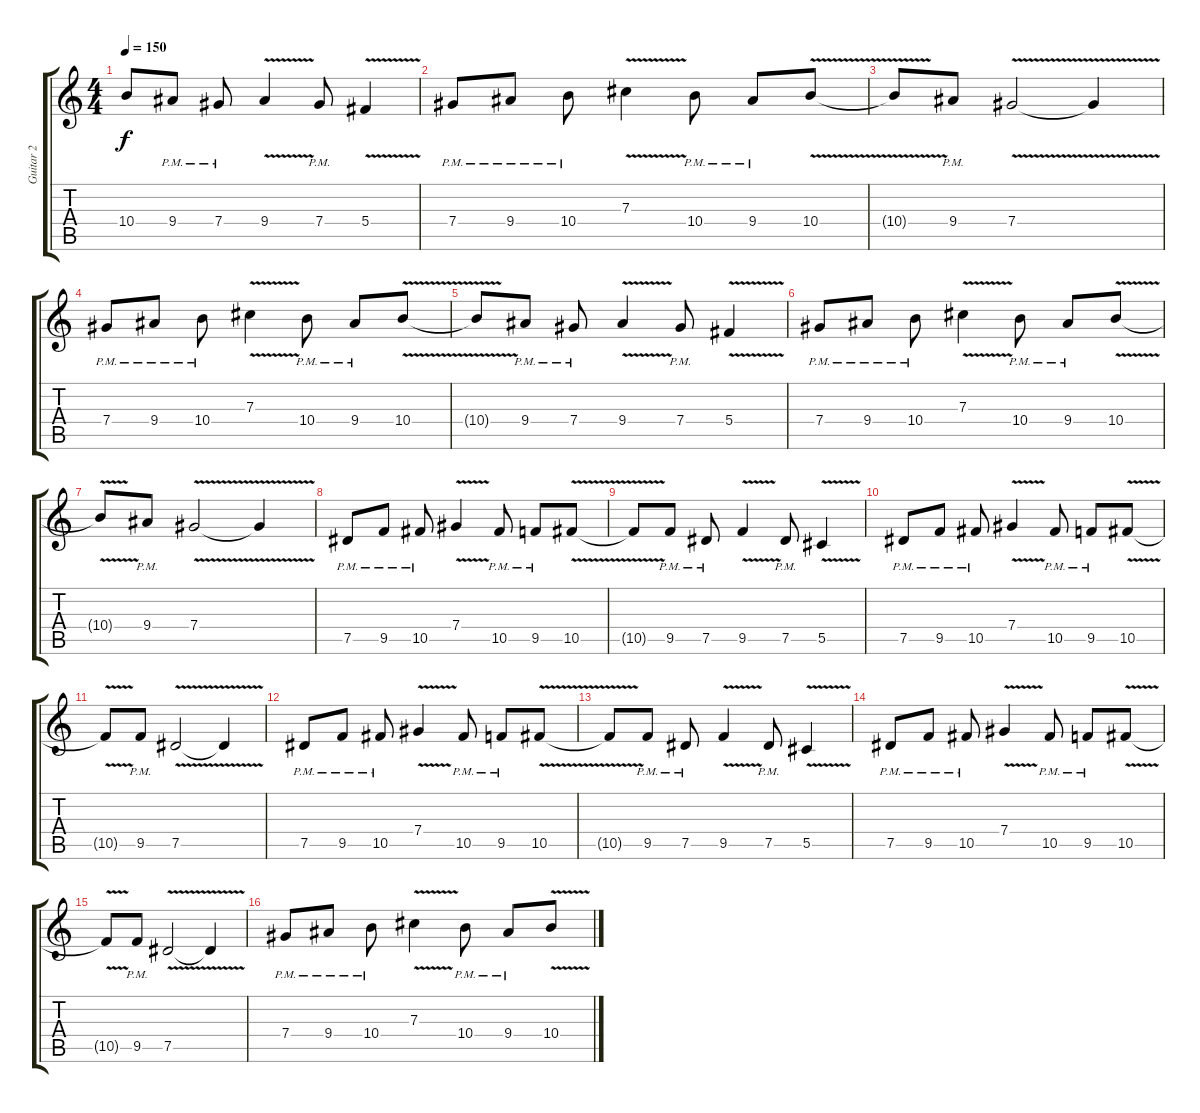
\track ("Guitar 2" "Guitar 2") {instrument overdrivenguitar}
\staff {score tabs}
\tuning (Eb4 Bb3 Gb3 Db3 Ab2 Eb2) {hide}
\ts (4 4)
\tempo 150
\clef g2
\ks c
10.4{t}.8{dy f} 9.4{pm}.8 7.4{pm}.8 9.4{v}.4 7.4{pm}.8 5.4{v}.4 |
7.4{pm}.8 9.4{pm}.8 10.4{pm}.8 7.3{v}.4 10.4{pm}.8 9.4{pm}.8 10.4{v}.8 |
10.4{t}.8 9.4{pm}.8 7.4{v}.2 7.4{t}.4 |
7.4{pm}.8 9.4{pm}.8 10.4{pm}.8 7.3{v}.4 10.4{pm}.8 9.4{pm}.8 10.4{v}.8 |
10.4{t}.8 9.4{pm}.8 7.4{pm}.8 9.4{v}.4 7.4{pm}.8 5.4{v}.4 |
7.4{pm}.8 9.4{pm}.8 10.4{pm}.8 7.3{v}.4 10.4{pm}.8 9.4{pm}.8 10.4{v}.8 |
10.4{t}.8 9.4{pm}.8 7.4{v}.2 7.4{t}.4 |
7.5{pm}.8 9.5{pm}.8 10.5{pm}.8 7.4{v}.4 10.5{pm}.8 9.5{pm}.8 10.5{v}.8 |
10.5{t}.8 9.5{pm}.8 7.5{pm}.8 9.5{v}.4 7.5{pm}.8 5.5{v}.4 |
7.5{pm}.8 9.5{pm}.8 10.5{pm}.8 7.4{v}.4 10.5{pm}.8 9.5{pm}.8 10.5{v}.8 |
10.5{t}.8 9.5{pm}.8 7.5{v}.2 7.5{t}.4 |
7.5{pm}.8 9.5{pm}.8 10.5{pm}.8 7.4{v}.4 10.5{pm}.8 9.5{pm}.8 10.5{v}.8 |
10.5{t}.8 9.5{pm}.8 7.5{pm}.8 9.5{v}.4 7.5{pm}.8 5.5{v}.4 |
7.5{pm}.8 9.5{pm}.8 10.5{pm}.8 7.4{v}.4 10.5{pm}.8 9.5{pm}.8 10.5{v}.8 |
10.5{t}.8 9.5{pm}.8 7.5{v}.2 7.5{t}.4 |
7.4{pm}.8{volume 13 balance 2 instrument overdrivenguitar} 9.4{pm}.8 10.4{pm}.8 7.3{v}.4 10.4{pm}.8 9.4{pm}.8 10.4{v}.8
